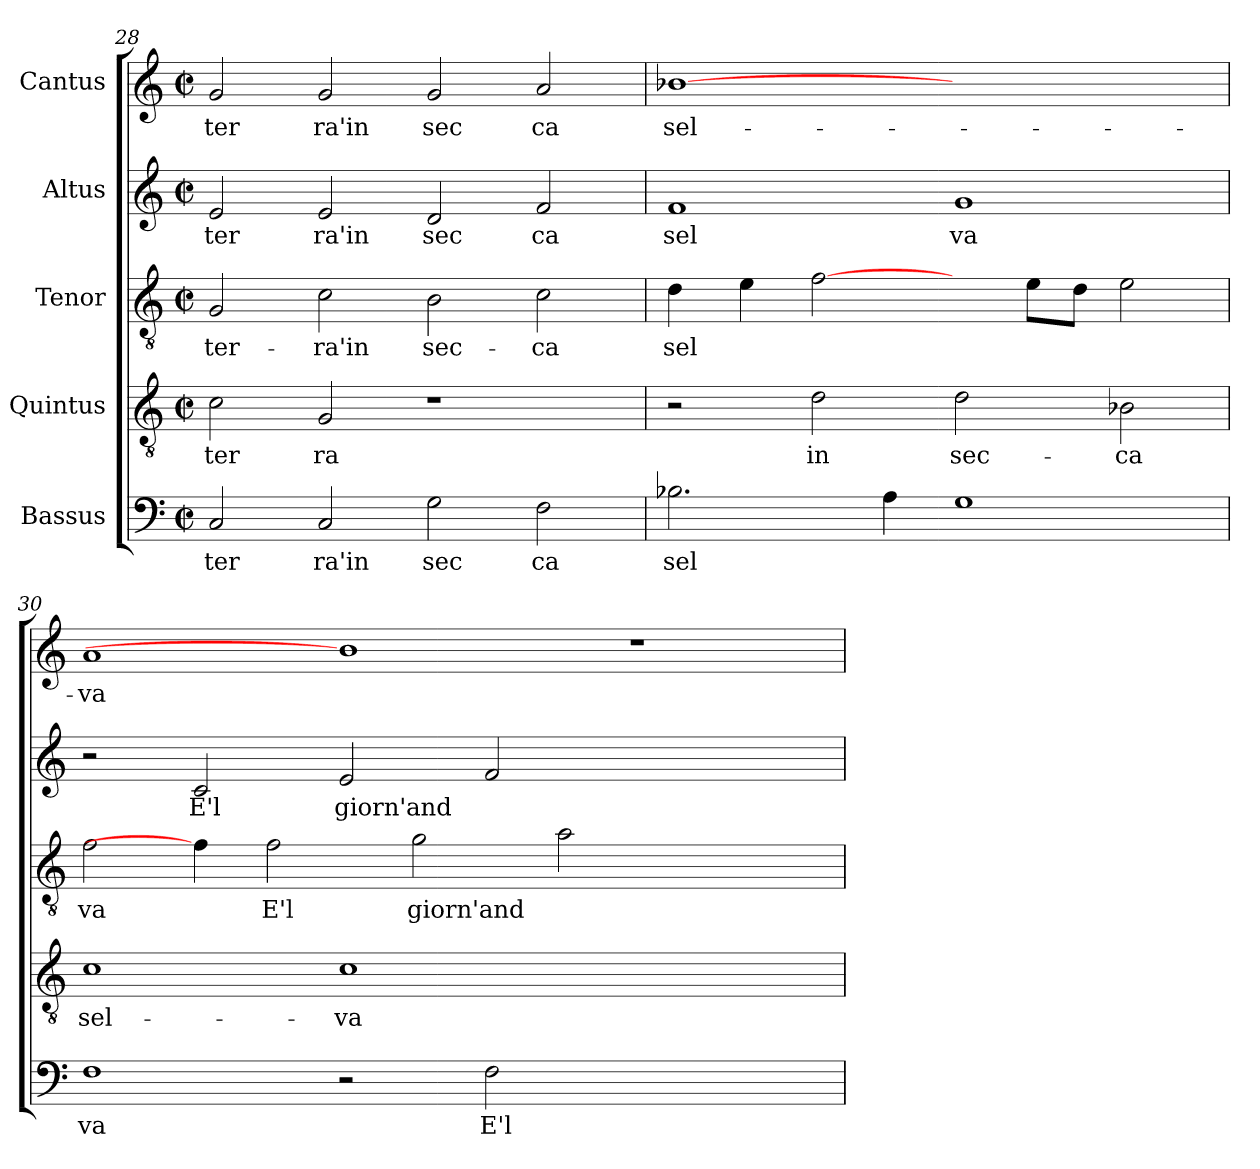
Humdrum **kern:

**kern	**text	**kern	**text	**kern	**text	**kern	**text	**kern	**text
*part5	*part5	*part4	*part4	*part3	*part3	*part2	*part2	*part1	*part1
*staff5	*staff5	*staff4	*staff4	*staff3	*staff3	*staff2	*staff2	*staff1	*staff1
*I"Bassus	*	*I"Quintus	*	*I"Tenor	*	*I"Altus	*	*I"Cantus	*
*clefF4	*	*clefGv2	*	*clefGv2	*	*clefG2	*	*clefG2	*
*k[]	*	*k[]	*	*k[]	*	*k[]	*	*k[]	*
*C:	*	*C:	*	*C:	*	*C:	*	*C:	*
*M2/2	*	*M2/2	*	*M2/2	*	*M2/2	*	*M2/2	*
*met(c|)	*	*met(c|)	*	*met(c|)	*	*met(c|)	*	*met(c|)	*
=28	=28	=28	=28	=28	=28	=28	=28	=28	=28
!	!LO:LY:b:cj	!	!LO:LY:b:cj	!	!LO:LY:b	!	!LO:LY:b:cj	!	!LO:LY:b:cj
2C/	ter	2c\	ter	2G/	-ter-	2e/	ter	2g/	ter
!	!LO:LY:b:cj	!	!LO:LY:b:cj	!	!LO:LY:b	!	!LO:LY:b:cj	!	!LO:LY:b:cj
2C/	ra'in	2G/	ra	2c\	-ra'in	2e/	ra'in	2g/	ra'in
!	!LO:LY:b:cj	!	!	!	!LO:LY:b	!	!LO:LY:b:cj	!	!LO:LY:b:cj
2G\	sec	1r	.	2B\	sec-	2d/	sec	2g/	sec
!	!LO:LY:b:cj	!	!	!	!LO:LY:b	!	!LO:LY:b:cj	!	!LO:LY:b:cj
2F\	ca	.	.	2c\	-ca	2f/	ca	2a/	ca
!!LO:LB:g=z
=29	=29	=29	=29	=29	=29	=29	=29	=29	=29
!	!LO:LY:b:cj	!	!	!	!LO:LY:b	!	!LO:LY:b:cj	!	!LO:LY:b:cj
2.B-\	sel	2r	.	4d\	sel-	1f	sel	[1b-X	sel-
!	!	!	!	!	!LO:LY:b	!	!	!	!
.	.	.	.	4e\	--	.	.	.	.
!	!	!	!LO:LY:b:cj	!	!LO:LY:b	!	!	!	!
.	.	2d\	in	[2f\	--	.	.	.	.
!	!LO:LY:b:cj	!	!	!	!	!	!	!	!
4A\	.	.	.	.	.	.	.	.	.
!	!LO:LY:b:cj	!	!LO:LY:b:cj	!	!	!	!LO:LY:b:cj	!	!
1G	.	2d\	sec-	4ryy	.	1g	va	1ryy	.
!	!	!	!	!	!LO:LY:b	!	!	!	!
.	.	.	.	8e\L	--	.	.	.	.
!	!	!	!	!	!LO:LY:b	!	!	!	!
.	.	.	.	8d\J	--	.	.	.	.
!	!	!	!LO:LY:b:cj	!	!LO:LY:b	!	!	!	!
.	.	2B-X\	-ca	2e\	--	.	.	.	.
=30	=30	=30	=30	=30	=30	=30	=30	=30	=30
!	!LO:LY:b:cj	!	!LO:LY:b:cj	!	!LO:LY:b	!	!	!	!LO:LY:b:cj
1F	va	1c	sel-	2f\	-va	2r	.	1a	-va
!	!	!	!	!	!	!	!LO:LY:b:cj	!	!
.	.	.	.	4f\]	.	2c/	E'l	.	.
!	!	!	!	!	!LO:LY:b	!	!	!	!
.	.	.	.	2f\	E'l	.	.	.	.
!	!	!	!LO:LY:b:cj	!	!	!	!LO:LY:b:cj	!	!
2r	.	1c	-va	.	.	2e/	giorn'and	1b-]	.
!	!	!	!	!	!LO:LY:b	!	!	!	!
.	.	.	.	2g\	giorn'and-	.	.	.	.
!	!LO:LY:b:cj	!	!	!	!	!	!LO:LY:b:cj	!	!
2F\	E'l	.	.	.	.	2f/	.	.	.
!	!	!	!	!	!LO:LY:b	!	!	!	!
.	.	.	.	2a\	--	.	.	.	.
1ryy	.	1ryy	.	.	.	1ryy	.	1r	.
.	.	.	.	2.ryy	.	.	.	.	.
=	=	=	=	=	=	=	=	=	=
*-	*-	*-	*-	*-	*-	*-	*-	*-	*-
